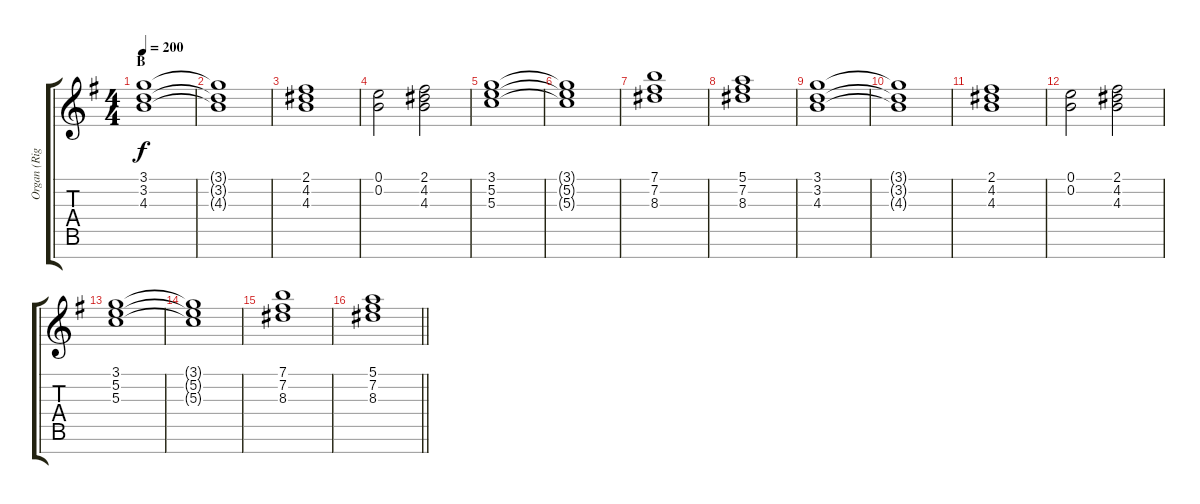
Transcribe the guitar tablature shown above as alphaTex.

\track ("Organ (Right Hand)" "Organ (Rig") {instrument drawbarorgan}
\staff {score tabs}
\tuning (E5 B4 G4 D4 A3 E3 B2) {hide}
\ts (4 4)
\section ("" "B")
\tempo 200
\clef g2
\ks g
(3.1 3.2 4.3).1{dy f} |
(3.1{t} 3.2{t} 4.3{t}).1 |
(2.1 4.2 4.3).1 |
(0.1 0.2).2 (2.1 4.2 4.3).2 |
(3.1 5.2 5.3).1 |
(3.1{t} 5.2{t} 5.3{t}).1 |
(7.1 7.2 8.3).1 |
(5.1 7.2 8.3).1 |
(3.1 3.2 4.3).1 |
(3.1{t} 3.2{t} 4.3{t}).1 |
(2.1 4.2 4.3).1 |
(0.1 0.2).2 (2.1 4.2 4.3).2 |
(3.1 5.2 5.3).1 |
(3.1{t} 5.2{t} 5.3{t}).1 |
(7.1 7.2 8.3).1 |
\barLineRight lightlight
(5.1 7.2 8.3).1
